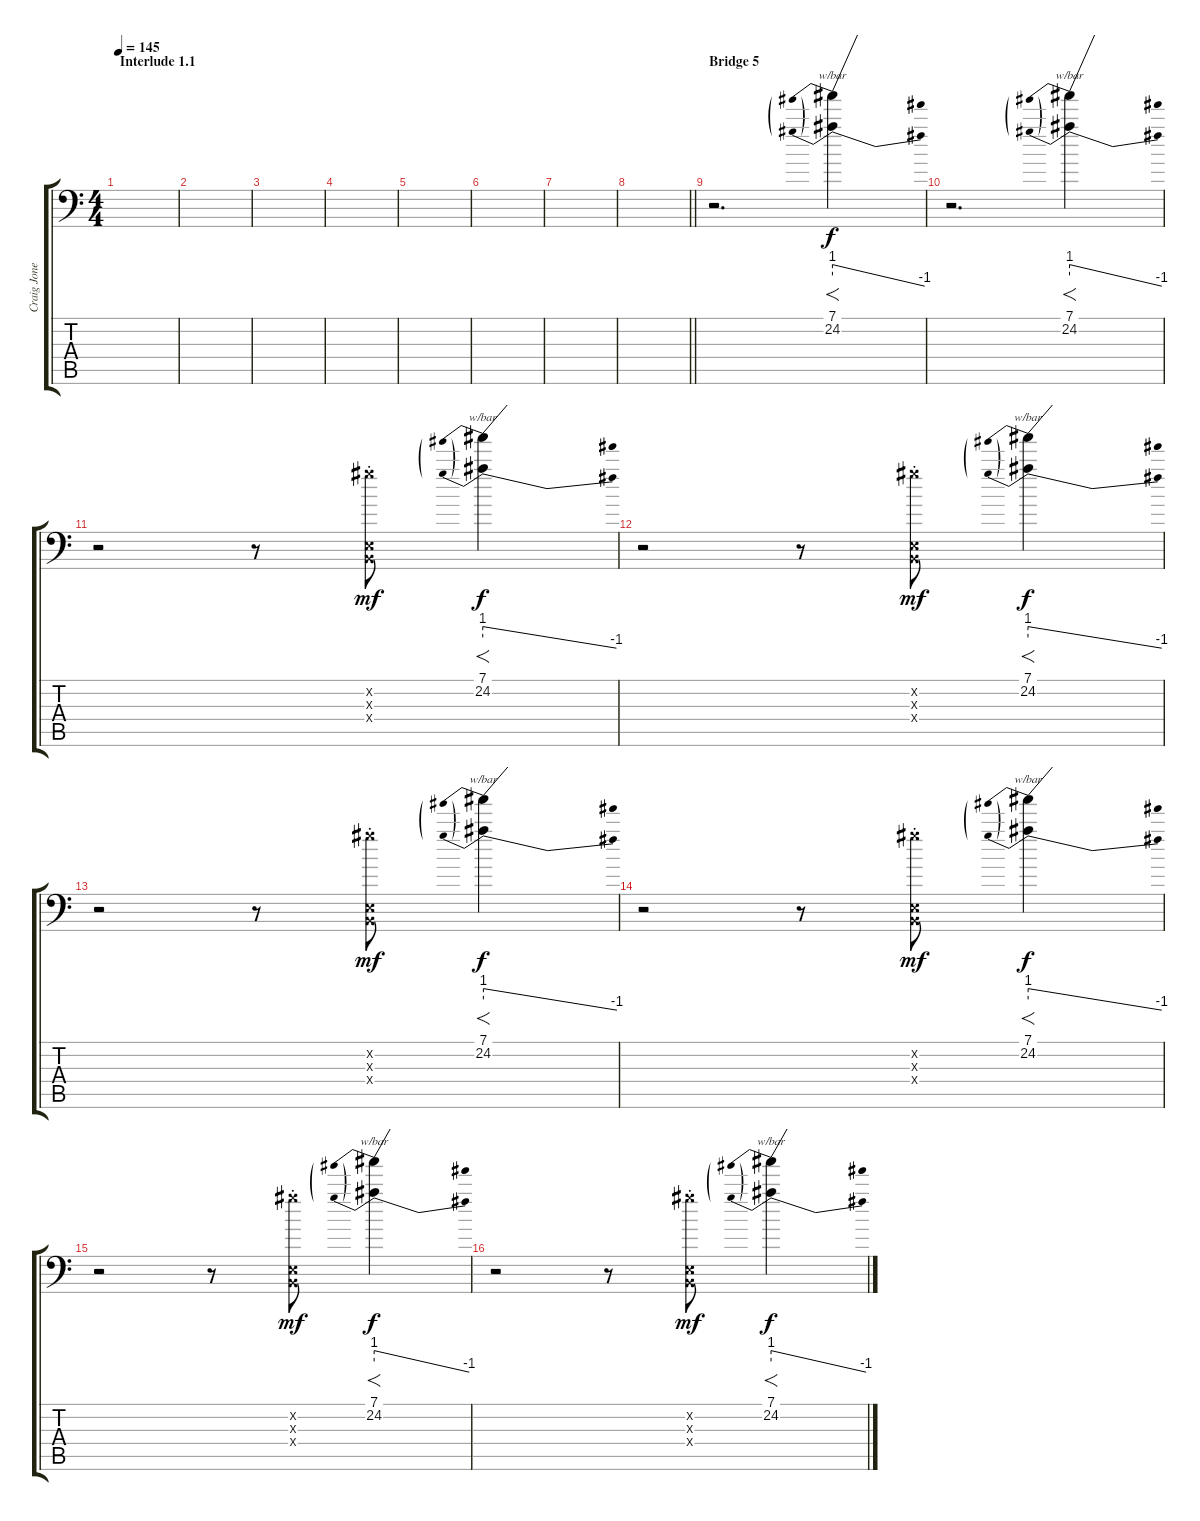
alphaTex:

\track ("Craig Jones" "Craig Jone") {instrument lead2sawtooth}
\staff {score tabs}
\tuning (Db6 Ab3 E3 B2 Gb2 B0) {hide}
\ts (4 4)
\section ("" "Interlude 1.1")
\tempo 145
\clef f4
\ks c
|
|
|
|
|
|
|
\barLineRight lightlight
|
\section ("" "Bridge 5")
r.2{d} (7.1 24.2).4{f tbe (predivedive default 0 4 60 -4) instrument lead3calliope} |
r.2{d} (7.1 24.2).4{f tbe (predivedive default 0 4 60 -4)} |
r.2 r.8 (24.2{st x} 0.3{x} 0.4{x}).8{dy mf} (7.1 24.2).4{f tbe (predivedive default 0 4 60 -4) dy f} |
r.2 r.8 (24.2{st x} 0.3{x} 0.4{x}).8{dy mf} (7.1 24.2).4{f tbe (predivedive default 0 4 60 -4) dy f} |
r.2 r.8 (24.2{st x} 0.3{x} 0.4{x}).8{dy mf} (7.1 24.2).4{f tbe (predivedive default 0 4 60 -4) dy f} |
r.2 r.8 (24.2{st x} 0.3{x} 0.4{x}).8{dy mf} (7.1 24.2).4{f tbe (predivedive default 0 4 60 -4) dy f} |
r.2 r.8 (24.2{st x} 0.3{x} 0.4{x}).8{dy mf} (7.1 24.2).4{f tbe (predivedive default 0 4 60 -4) dy f} |
r.2 r.8 (24.2{st x} 0.3{x} 0.4{x}).8{dy mf} (7.1 24.2).4{f tbe (predivedive default 0 4 60 -4) dy f}
